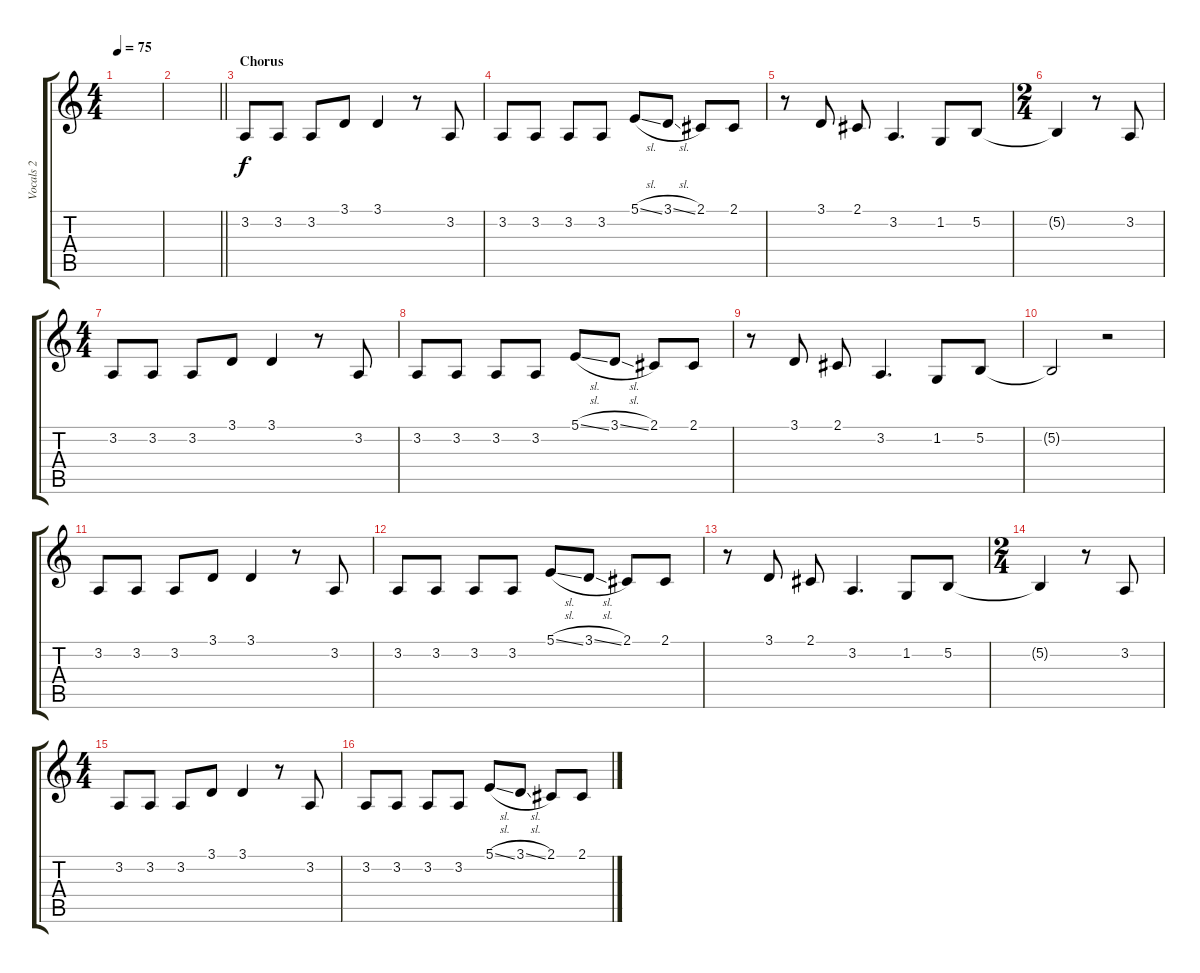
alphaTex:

\track ("Vocals 2" "Vocals 2") {mute instrument lead2sawtooth}
\staff {score tabs}
\tuning (B3 Gb3 D3 A2 E2 B1) {hide}
\ts (4 4)
\tempo 75
\clef g2
\ks c
|
\barLineRight lightlight
|
\section ("" "Chorus")
3.2.8 3.2.8 3.2.8 3.1.8 3.1.4 r.8 3.2.8 |
3.2.8 3.2.8 3.2.8 3.2.8 5.1{sl}.8 3.1{sl}.8 2.1.8 2.1.8 |
r.8 3.1.8 2.1.8 3.2.4{d} 1.2.8 5.2.8 |
\ts (2 4)
5.2{t}.4 r.8 3.2.8 |
\ts (4 4)
3.2.8 3.2.8 3.2.8 3.1.8 3.1.4 r.8 3.2.8 |
3.2.8 3.2.8 3.2.8 3.2.8 5.1{sl}.8 3.1{sl}.8 2.1.8 2.1.8 |
r.8 3.1.8 2.1.8 3.2.4{d} 1.2.8 5.2.8 |
5.2{t}.2 r.2 |
3.2.8 3.2.8 3.2.8 3.1.8 3.1.4 r.8 3.2.8 |
3.2.8 3.2.8 3.2.8 3.2.8 5.1{sl}.8 3.1{sl}.8 2.1.8 2.1.8 |
r.8 3.1.8 2.1.8 3.2.4{d} 1.2.8 5.2.8 |
\ts (2 4)
5.2{t}.4 r.8 3.2.8 |
\ts (4 4)
3.2.8 3.2.8 3.2.8 3.1.8 3.1.4 r.8 3.2.8 |
3.2.8 3.2.8 3.2.8 3.2.8 5.1{sl}.8 3.1{sl}.8 2.1.8 2.1.8
